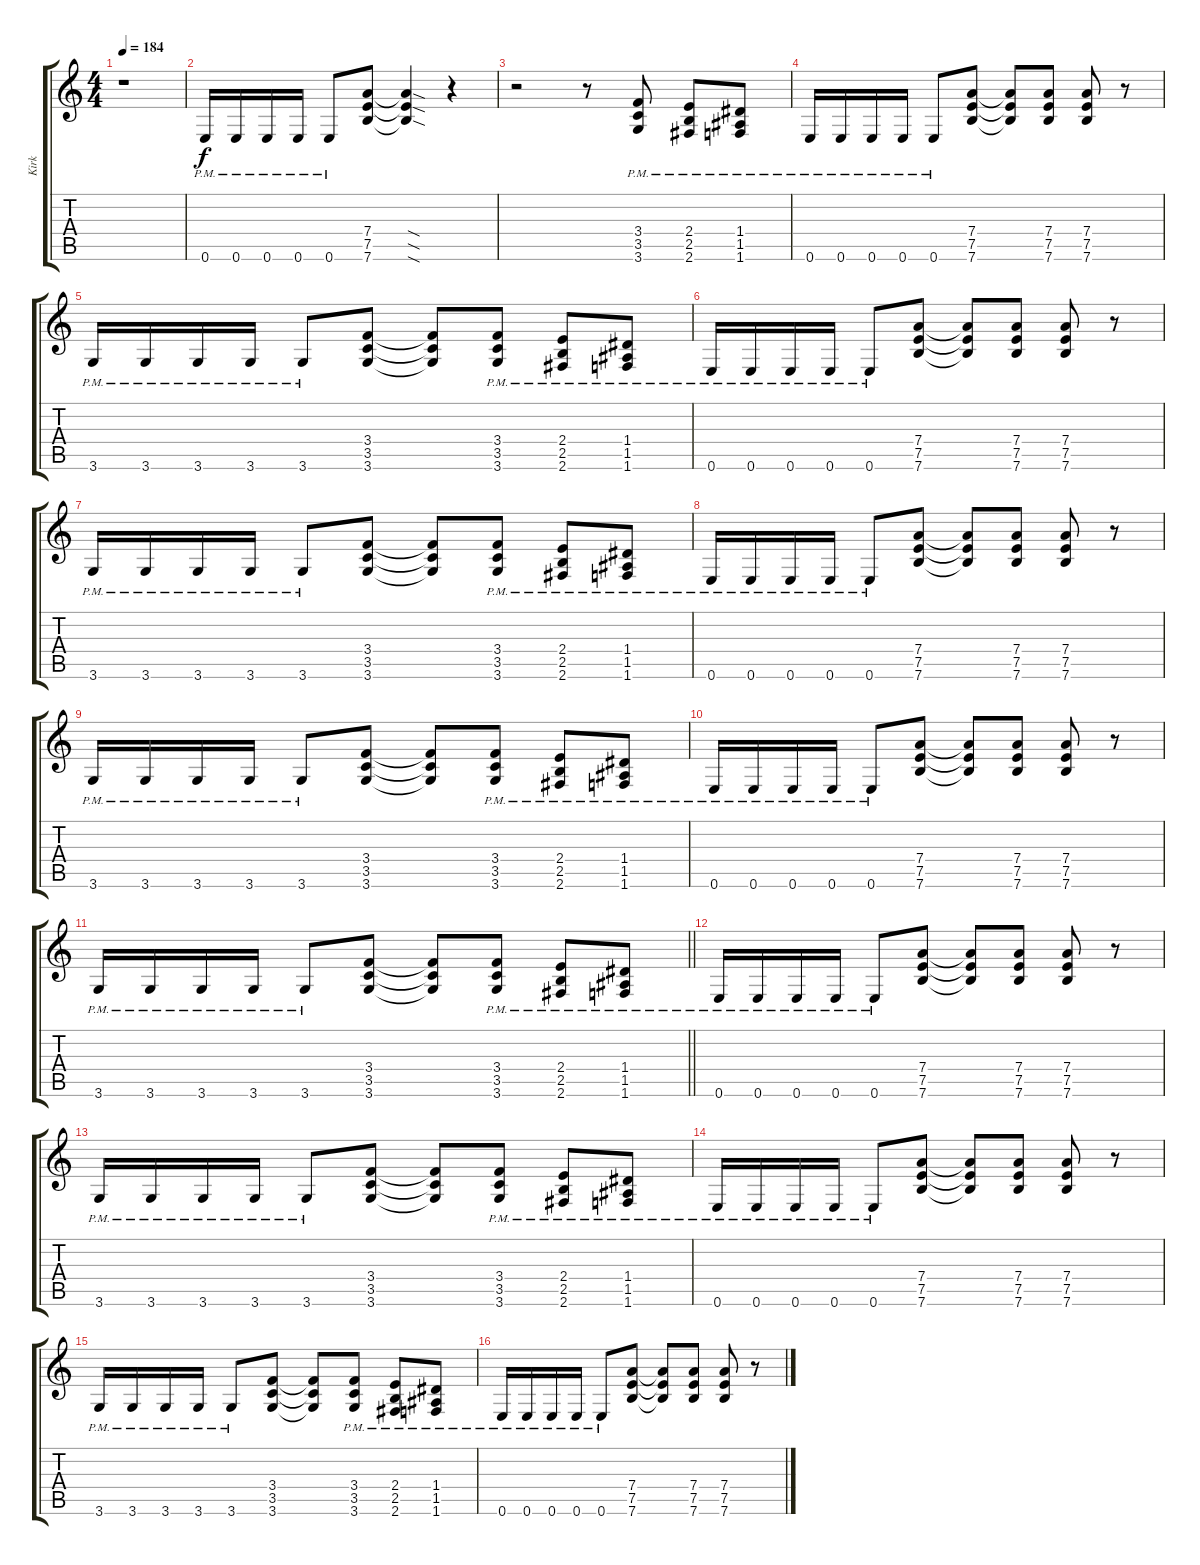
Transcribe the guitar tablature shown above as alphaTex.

\track ("Kirk" "Kirk") {instrument distortionguitar}
\staff {score tabs}
\tuning (E4 B3 G3 D3 A2 E2) {hide}
\ts (4 4)
\tempo 184
\clef g2
\ks c
r.1{dy f} |
0.6{pm}.16 0.6{pm}.16 0.6{pm}.16 0.6{pm}.16 0.6{pm}.8 (7.4 7.5 7.6).8 (7.4{sod t} 7.5{sod t} 7.6{sod t}).4 r.4 |
r.2 r.8 (3.4{pm} 3.5{pm} 3.6{pm}).8 (2.4{pm} 2.5{pm} 2.6{pm}).8 (1.4{pm} 1.5{pm} 1.6{pm}).8 |
0.6{pm}.16 0.6{pm}.16 0.6{pm}.16 0.6{pm}.16 0.6{pm}.8 (7.4 7.5 7.6).8 (7.4{t} 7.5{t} 7.6{t}).8 (7.4 7.5 7.6).8 (7.4 7.5 7.6).8 r.8 |
3.6{pm}.16 3.6{pm}.16 3.6{pm}.16 3.6{pm}.16 3.6{pm}.8 (3.4 3.5 3.6).8 (3.4{t} 3.5{t} 3.6{t}).8 (3.4{pm} 3.5{pm} 3.6{pm}).8 (2.4{pm} 2.5{pm} 2.6{pm}).8 (1.4{pm} 1.5{pm} 1.6{pm}).8 |
0.6{pm}.16 0.6{pm}.16 0.6{pm}.16 0.6{pm}.16 0.6{pm}.8 (7.4 7.5 7.6).8 (7.4{t} 7.5{t} 7.6{t}).8 (7.4 7.5 7.6).8 (7.4 7.5 7.6).8 r.8 |
3.6{pm}.16 3.6{pm}.16 3.6{pm}.16 3.6{pm}.16 3.6{pm}.8 (3.4 3.5 3.6).8 (3.4{t} 3.5{t} 3.6{t}).8 (3.4{pm} 3.5{pm} 3.6{pm}).8 (2.4{pm} 2.5{pm} 2.6{pm}).8 (1.4{pm} 1.5{pm} 1.6{pm}).8 |
0.6{pm}.16 0.6{pm}.16 0.6{pm}.16 0.6{pm}.16 0.6{pm}.8 (7.4 7.5 7.6).8 (7.4{t} 7.5{t} 7.6{t}).8 (7.4 7.5 7.6).8 (7.4 7.5 7.6).8 r.8 |
3.6{pm}.16 3.6{pm}.16 3.6{pm}.16 3.6{pm}.16 3.6{pm}.8 (3.4 3.5 3.6).8 (3.4{t} 3.5{t} 3.6{t}).8 (3.4{pm} 3.5{pm} 3.6{pm}).8 (2.4{pm} 2.5{pm} 2.6{pm}).8 (1.4{pm} 1.5{pm} 1.6{pm}).8 |
0.6{pm}.16 0.6{pm}.16 0.6{pm}.16 0.6{pm}.16 0.6{pm}.8 (7.4 7.5 7.6).8 (7.4{t} 7.5{t} 7.6{t}).8 (7.4 7.5 7.6).8 (7.4 7.5 7.6).8 r.8 |
\barLineRight lightlight
3.6{pm}.16 3.6{pm}.16 3.6{pm}.16 3.6{pm}.16 3.6{pm}.8 (3.4 3.5 3.6).8 (3.4{t} 3.5{t} 3.6{t}).8 (3.4{pm} 3.5{pm} 3.6{pm}).8 (2.4{pm} 2.5{pm} 2.6{pm}).8 (1.4{pm} 1.5{pm} 1.6{pm}).8 |
0.6{pm}.16 0.6{pm}.16 0.6{pm}.16 0.6{pm}.16 0.6{pm}.8 (7.4 7.5 7.6).8 (7.4{t} 7.5{t} 7.6{t}).8 (7.4 7.5 7.6).8 (7.4 7.5 7.6).8 r.8 |
3.6{pm}.16 3.6{pm}.16 3.6{pm}.16 3.6{pm}.16 3.6{pm}.8 (3.4 3.5 3.6).8 (3.4{t} 3.5{t} 3.6{t}).8 (3.4{pm} 3.5{pm} 3.6{pm}).8 (2.4{pm} 2.5{pm} 2.6{pm}).8 (1.4{pm} 1.5{pm} 1.6{pm}).8 |
0.6{pm}.16 0.6{pm}.16 0.6{pm}.16 0.6{pm}.16 0.6{pm}.8 (7.4 7.5 7.6).8 (7.4{t} 7.5{t} 7.6{t}).8 (7.4 7.5 7.6).8 (7.4 7.5 7.6).8 r.8 |
3.6{pm}.16 3.6{pm}.16 3.6{pm}.16 3.6{pm}.16 3.6{pm}.8 (3.4 3.5 3.6).8 (3.4{t} 3.5{t} 3.6{t}).8 (3.4{pm} 3.5{pm} 3.6{pm}).8 (2.4{pm} 2.5{pm} 2.6{pm}).8 (1.4{pm} 1.5{pm} 1.6{pm}).8 |
0.6{pm}.16 0.6{pm}.16 0.6{pm}.16 0.6{pm}.16 0.6{pm}.8 (7.4 7.5 7.6).8 (7.4{t} 7.5{t} 7.6{t}).8 (7.4 7.5 7.6).8 (7.4 7.5 7.6).8 r.8
